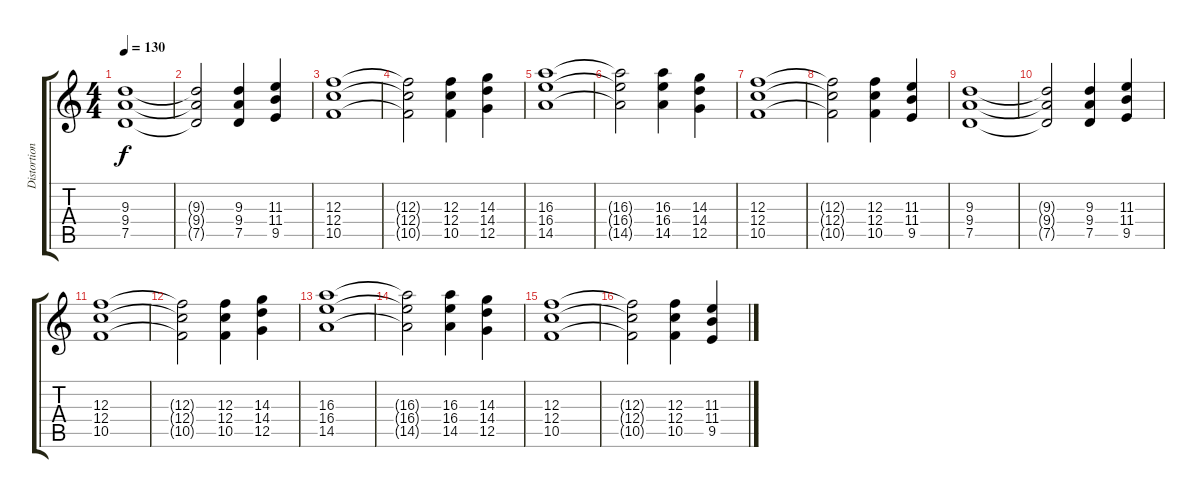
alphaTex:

\track ("Distortion Guitar" "Distortion") {instrument distortionguitar}
\staff {score tabs}
\tuning (D4 A3 F3 C3 G2 D2) {hide}
\ts (4 4)
\tempo 130
\clef g2
\ks c
(9.3 9.4 7.5).1{dy f} |
(9.3{t} 9.4{t} 7.5{t}).2 (9.3 9.4 7.5).4 (11.3 11.4 9.5).4 |
(12.3 12.4 10.5).1 |
(12.3{t} 12.4{t} 10.5{t}).2 (12.3 12.4 10.5).4 (14.3 14.4 12.5).4 |
(16.3 16.4 14.5).1 |
(16.3{t} 16.4{t} 14.5{t}).2 (16.3 16.4 14.5).4 (14.3 14.4 12.5).4 |
(12.3 12.4 10.5).1 |
(12.3{t} 12.4{t} 10.5{t}).2 (12.3 12.4 10.5).4 (11.3 11.4 9.5).4 |
(9.3 9.4 7.5).1 |
(9.3{t} 9.4{t} 7.5{t}).2 (9.3 9.4 7.5).4 (11.3 11.4 9.5).4 |
(12.3 12.4 10.5).1 |
(12.3{t} 12.4{t} 10.5{t}).2 (12.3 12.4 10.5).4 (14.3 14.4 12.5).4 |
(16.3 16.4 14.5).1 |
(16.3{t} 16.4{t} 14.5{t}).2 (16.3 16.4 14.5).4 (14.3 14.4 12.5).4 |
(12.3 12.4 10.5).1 |
(12.3{t} 12.4{t} 10.5{t}).2 (12.3 12.4 10.5).4 (11.3 11.4 9.5).4
